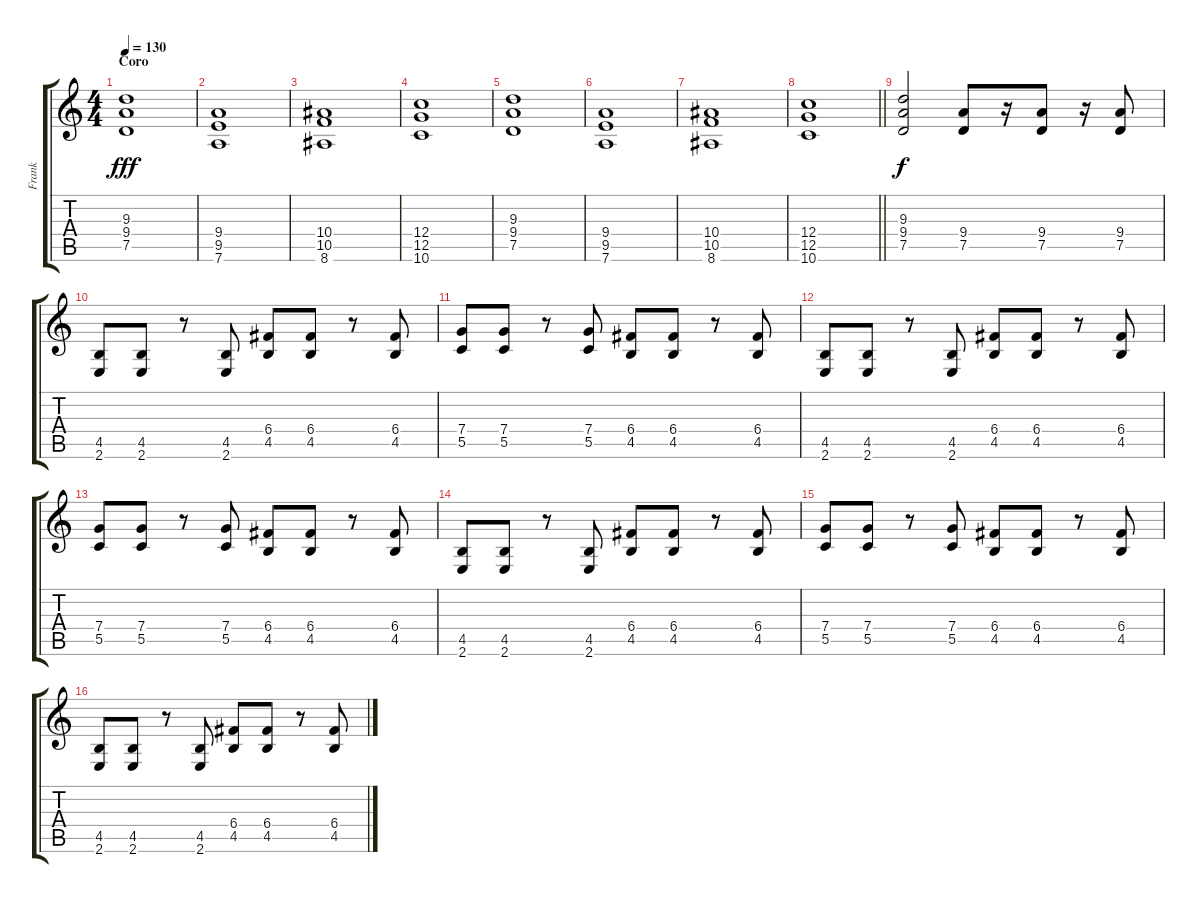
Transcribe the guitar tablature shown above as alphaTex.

\track ("Frank" "Frank") {instrument distortionguitar}
\staff {score tabs}
\tuning (D4 A3 F3 C3 G2 D2) {hide}
\ts (4 4)
\section ("" "Coro")
\tempo 130
\clef g2
\ks c
(9.3 9.4 7.5).1{dy fff} |
(9.4 9.5 7.6).1 |
(10.4 10.5 8.6).1 |
(12.4 12.5 10.6).1 |
(9.3 9.4 7.5).1 |
(9.4 9.5 7.6).1 |
(10.4 10.5 8.6).1 |
\barLineRight lightlight
(12.4 12.5 10.6).1 |
(9.3 9.4 7.5).2{dy f} (9.4 7.5).8 r.16 (9.4 7.5).8 r.16 (9.4 7.5).8 |
(4.5 2.6).8 (4.5 2.6).8 r.8 (4.5 2.6).8 (6.4 4.5).8 (6.4 4.5).8 r.8 (6.4 4.5).8 |
(7.4 5.5).8 (7.4 5.5).8 r.8 (7.4 5.5).8 (6.4 4.5).8 (6.4 4.5).8 r.8 (6.4 4.5).8 |
(4.5 2.6).8 (4.5 2.6).8 r.8 (4.5 2.6).8 (6.4 4.5).8 (6.4 4.5).8 r.8 (6.4 4.5).8 |
(7.4 5.5).8 (7.4 5.5).8 r.8 (7.4 5.5).8 (6.4 4.5).8 (6.4 4.5).8 r.8 (6.4 4.5).8 |
(4.5 2.6).8 (4.5 2.6).8 r.8 (4.5 2.6).8 (6.4 4.5).8 (6.4 4.5).8 r.8 (6.4 4.5).8 |
(7.4 5.5).8 (7.4 5.5).8 r.8 (7.4 5.5).8 (6.4 4.5).8 (6.4 4.5).8 r.8 (6.4 4.5).8 |
(4.5 2.6).8 (4.5 2.6).8 r.8 (4.5 2.6).8 (6.4 4.5).8 (6.4 4.5).8 r.8 (6.4 4.5).8
